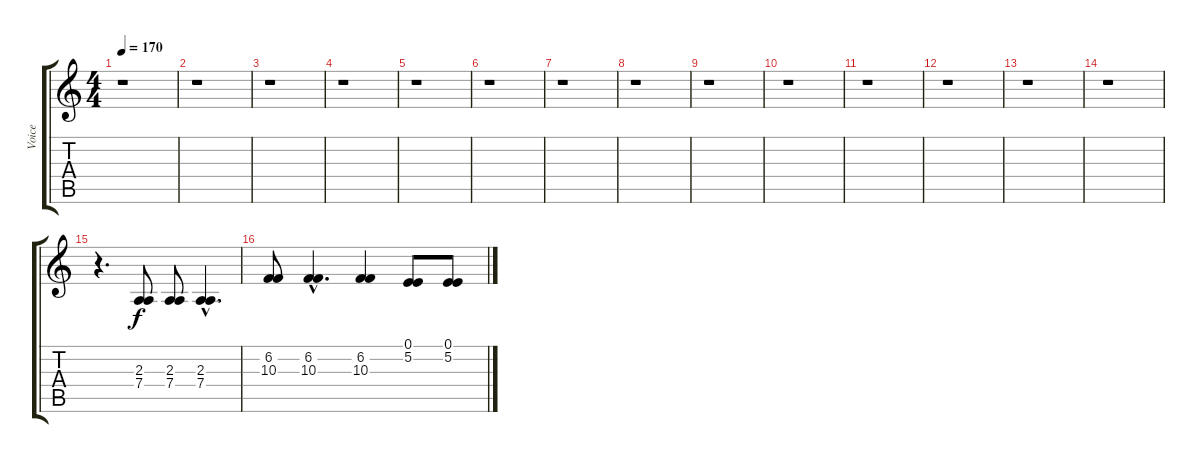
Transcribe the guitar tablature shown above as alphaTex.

\track ("Voice" "Voice") {instrument sopranosax}
\staff {score tabs}
\tuning (E4 B3 G3 D3 A2 E2) {hide}
\ts (4 4)
\tempo 170
\clef g2
\ks c
r.1{dy f instrument sopranosax} |
r.1 |
r.1 |
r.1 |
r.1 |
r.1 |
r.1 |
r.1 |
r.1 |
r.1 |
r.1 |
r.1 |
r.1 |
r.1 |
r.4{d} (2.3 7.4).8 (2.3 7.4).8 (2.3{hac} 7.4{hac}).4{d} |
(6.2 10.3).8 (6.2{hac} 10.3{hac}).4{d} (6.2 10.3).4 (0.1 5.2).8 (0.1 5.2).8
